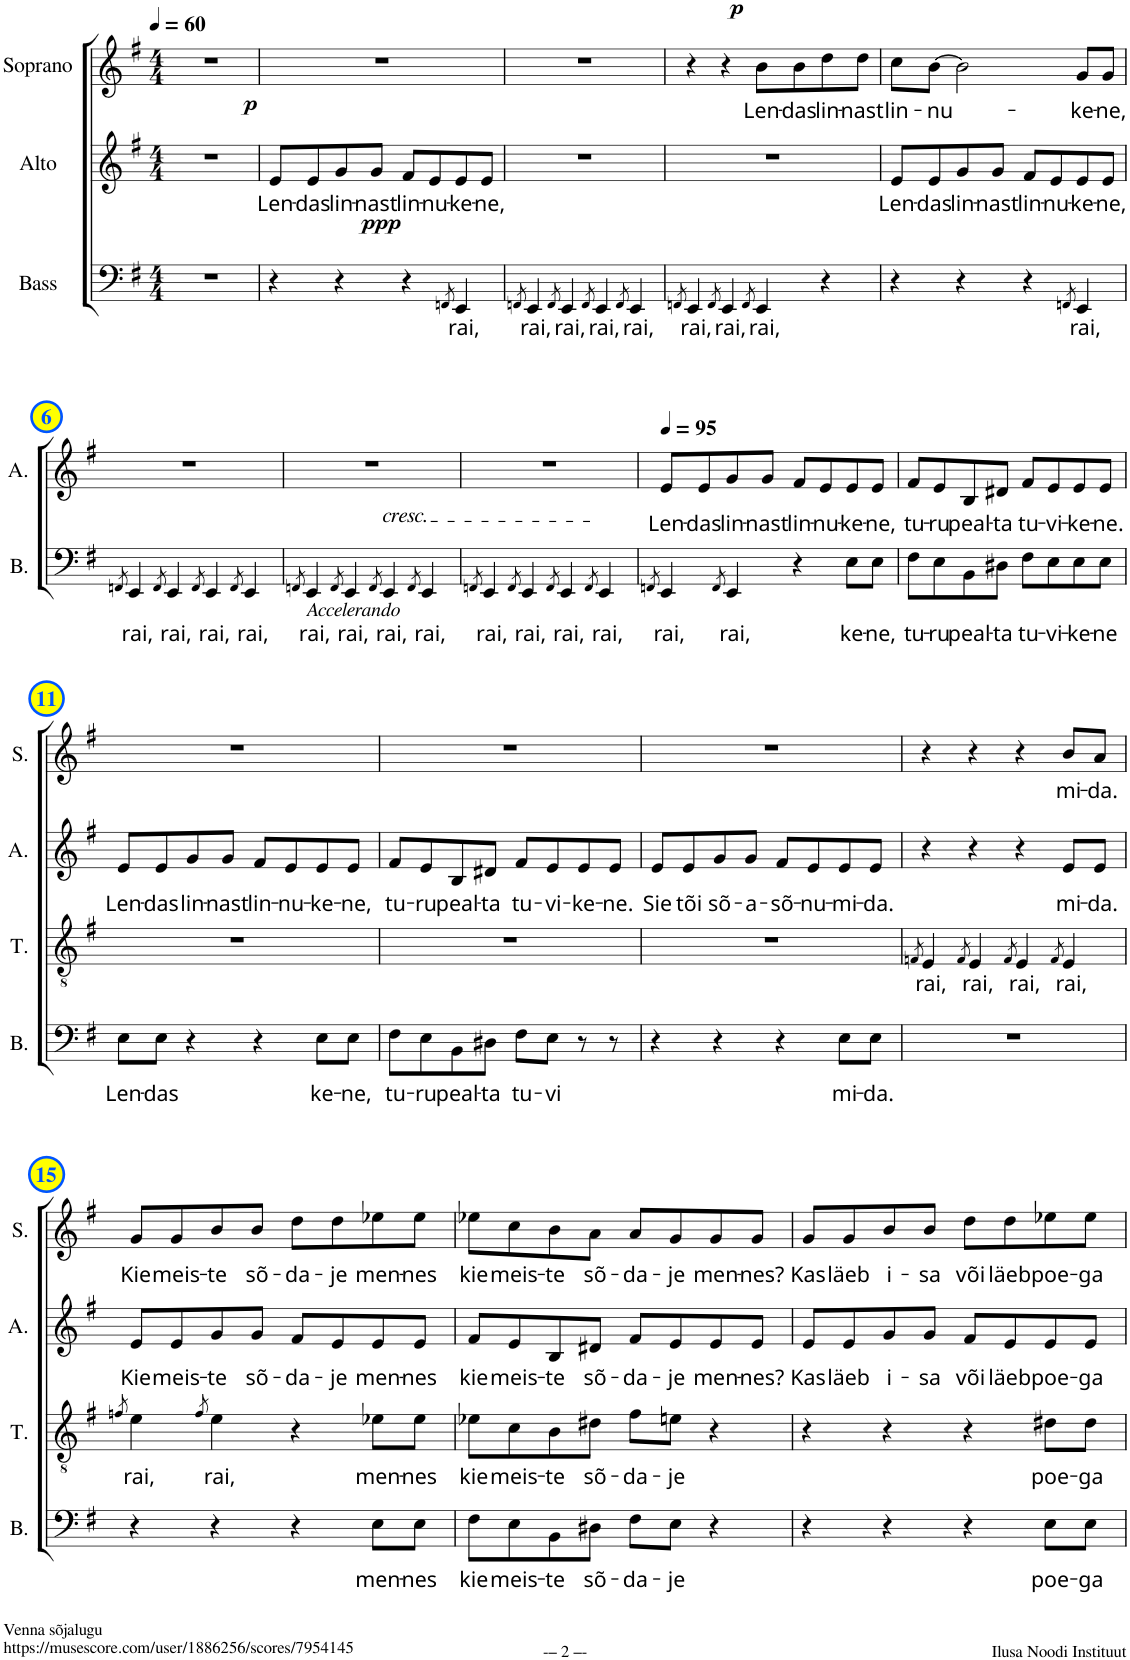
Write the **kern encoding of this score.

**kern	**text	**dynam	**kern	**text	**kern	**text	**dynam	**kern	**text	**dynam
*part4	*part4	*part4	*part3	*part3	*part2	*part2	*part2	*part1	*part1	*part1
*staff4	*staff4	*staff4	*staff3	*staff3	*staff2	*staff2	*staff2	*staff1	*staff1	*staff1
*I"Bass	*	*	*I"Tenor	*	*I"Alto	*	*	*I"Soprano	*	*
*I'B.	*	*	*I'T.	*	*I'A.	*	*	*I'S.	*	*
*	*	*	*stria5	*	*	*	*	*	*	*
*clefF4	*	*	*clefGv2	*	*clefG2	*	*	*clefG2	*	*
*	*	*	*	*	*Trd1c2	*	*	*	*	*
*k[f#]	*	*	*k[f#]	*	*k[f#]	*	*	*k[f#]	*	*
*M4/4	*	*	*M4/4	*	*M4/4	*	*	*M4/4	*	*
*MM60	*	*	*MM60	*	*MM60	*	*	*MM60	*	*
=1	=1	=1	=1	=1	=1	=1	=1	=1	=1	=1
1r	.	.	1r	.	1r	.	.	1r	.	.
=2	=2	=2	=2	=2	=2	=2	=2	=2	=2	=2
!	!	!	!	!	!	!LO:LY:b	!LO:DY:a	!	!	!
4r	.	.	1r	.	8e/L	Len-	p	1r	.	.
!	!	!	!	!	!	!LO:LY:b	!	!	!	!
.	.	.	.	.	8e/	-das	.	.	.	.
!	!	!	!	!	!	!LO:LY:b	!	!	!	!
4r	.	.	.	.	8g/	lin-	.	.	.	.
!	!	!	!	!	!	!LO:LY:b	!	!	!	!
.	.	.	.	.	8g/J	-nast	.	.	.	.
!	!	!LO:DY:a	!	!	!	!LO:LY:b	!	!	!	!
4r	.	ppp	.	.	8f#/L	lin-	.	.	.	.
!	!	!	!	!	!	!LO:LY:b	!	!	!	!
.	.	.	.	.	8e/	-nu-	.	.	.	.
8qFFn/	.	.	.	.	.	.	.	.	.	.
!	!LO:LY:b	!	!	!	!	!LO:LY:b	!	!	!	!
4EE/	rai,	.	.	.	8e/	-ke-	.	.	.	.
!	!	!	!	!	!	!LO:LY:b	!	!	!	!
.	.	.	.	.	8e/J	-ne,	.	.	.	.
=3	=3	=3	=3	=3	=3	=3	=3	=3	=3	=3
8qFFn/	.	.	.	.	.	.	.	.	.	.
!	!LO:LY:b	!	!	!	!	!	!	!	!	!
4EE/	rai,	.	1r	.	1r	.	.	1r	.	.
8qFF/	.	.	.	.	.	.	.	.	.	.
!	!LO:LY:b	!	!	!	!	!	!	!	!	!
4EE/	rai,	.	.	.	.	.	.	.	.	.
8qFF/	.	.	.	.	.	.	.	.	.	.
!	!LO:LY:b	!	!	!	!	!	!	!	!	!
4EE/	rai,	.	.	.	.	.	.	.	.	.
8qFF/	.	.	.	.	.	.	.	.	.	.
!	!LO:LY:b	!	!	!	!	!	!	!	!	!
4EE/	rai,	.	.	.	.	.	.	.	.	.
=4	=4	=4	=4	=4	=4	=4	=4	=4	=4	=4
8qFFn/	.	.	.	.	.	.	.	.	.	.
!	!LO:LY:b	!	!	!	!	!	!	!	!	!
4EE/	rai,	.	1r	.	1r	.	.	4r	.	.
8qFF/	.	.	.	.	.	.	.	.	.	.
!	!LO:LY:b	!	!	!	!	!	!	!	!	!
4EE/	rai,	.	.	.	.	.	.	4r	.	.
8qFF/	.	.	.	.	.	.	.	.	.	.
!	!LO:LY:b	!	!	!	!	!	!	!	!LO:LY:b	!LO:DY:a
4EE/	rai,	.	.	.	.	.	.	8b\L	Len-	p
!	!	!	!	!	!	!	!	!	!LO:LY:b	!
.	.	.	.	.	.	.	.	8b\	-das	.
!	!	!	!	!	!	!	!	!	!LO:LY:b	!
4r	.	.	.	.	.	.	.	8dd\	lin-	.
!	!	!	!	!	!	!	!	!	!LO:LY:b	!
.	.	.	.	.	.	.	.	8dd\J	-nast	.
=5	=5	=5	=5	=5	=5	=5	=5	=5	=5	=5
!	!	!	!	!	!	!LO:LY:b	!	!	!LO:LY:b	!
4r	.	.	1r	.	8e/L	Len-	.	8cc\L	lin-	.
!	!	!	!	!	!	!LO:LY:b	!	!	!LO:LY:b	!
.	.	.	.	.	8e/	-das	.	[8b\J	-nu-	.
!	!	!	!	!	!	!LO:LY:b	!	!	!	!
4r	.	.	.	.	8g/	lin-	.	2b\]	.	.
!	!	!	!	!	!	!LO:LY:b	!	!	!	!
.	.	.	.	.	8g/J	-nast	.	.	.	.
!	!	!	!	!	!	!LO:LY:b	!	!	!	!
4r	.	.	.	.	8f#/L	lin-	.	.	.	.
!	!	!	!	!	!	!LO:LY:b	!	!	!	!
.	.	.	.	.	8e/	-nu-	.	.	.	.
8qFFn/	.	.	.	.	.	.	.	.	.	.
!	!LO:LY:b	!	!	!	!	!LO:LY:b	!	!	!LO:LY:b	!
4EE/	rai,	.	.	.	8e/	-ke-	.	8g/L	-ke-	.
!	!	!	!	!	!	!LO:LY:b	!	!	!LO:LY:b	!
.	.	.	.	.	8e/J	-ne,	.	8g/J	-ne,	.
!!LO:LB:g=z
=6	=6	=6	=6	=6	=6	=6	=6	=6	=6	=6
8qFFn/	.	.	.	.	.	.	.	.	.	.
!	!LO:LY:b	!	!	!	!	!	!	!	!	!
4EE/	rai,	.	1r	.	1r	.	.	1r	.	.
8qFF/	.	.	.	.	.	.	.	.	.	.
!	!LO:LY:b	!	!	!	!	!	!	!	!	!
4EE/	rai,	.	.	.	.	.	.	.	.	.
8qFF/	.	.	.	.	.	.	.	.	.	.
!	!LO:LY:b	!	!	!	!	!	!	!	!	!
4EE/	rai,	.	.	.	.	.	.	.	.	.
8qFF/	.	.	.	.	.	.	.	.	.	.
!	!LO:LY:b	!	!	!	!	!	!	!	!	!
4EE/	rai,	.	.	.	.	.	.	.	.	.
=7	=7	=7	=7	=7	=7	=7	=7	=7	=7	=7
8qFFn/	.	.	.	.	.	.	.	.	.	.
!LO:TX:b:i:t=Accelerando	!	!	!	!	!	!	!	!	!	!
!	!LO:LY:b	!	!	!	!	!	!	!	!	!
4EE/	rai,	.	1r	.	1r	.	.	1r	.	.
8qFF/	.	.	.	.	.	.	.	.	.	.
!	!LO:LY:b	!	!	!	!	!	!	!	!	!
4EE/	rai,	.	.	.	.	.	.	.	.	.
8qFF/	.	.	.	.	.	.	.	.	.	.
!LO:TX:a:i:t=cresc.	!	!	!	!	!	!	!	!	!	!
!	!LO:LY:b	!	!	!	!	!	!	!	!	!
4EE/	rai,	.	.	.	.	.	.	.	.	.
8qFF/	.	.	.	.	.	.	.	.	.	.
!	!LO:LY:b	!	!	!	!	!	!	!	!	!
4EE/	rai,	.	.	.	.	.	.	.	.	.
=8	=8	=8	=8	=8	=8	=8	=8	=8	=8	=8
8qFFn/	.	.	.	.	.	.	.	.	.	.
!	!LO:LY:b	!	!	!	!	!	!	!	!	!
4EE/	rai,	.	1r	.	1r	.	.	1r	.	.
8qFF/	.	.	.	.	.	.	.	.	.	.
!	!LO:LY:b	!	!	!	!	!	!	!	!	!
4EE/	rai,	.	.	.	.	.	.	.	.	.
8qFF/	.	.	.	.	.	.	.	.	.	.
!	!LO:LY:b	!	!	!	!	!	!	!	!	!
4EE/	rai,	.	.	.	.	.	.	.	.	.
8qFF/	.	.	.	.	.	.	.	.	.	.
!	!LO:LY:b	!	!	!	!	!	!	!	!	!
4EE/	rai,	.	.	.	.	.	.	.	.	.
=9	=9	=9	=9	=9	=9	=9	=9	=9	=9	=9
*	*	*	*	*	*	*	*	*MM95	*	*
8qFFn/	.	.	.	.	.	.	.	.	.	.
!	!LO:LY:b	!	!	!	!	!LO:LY:b	!	!	!	!
4EE/	rai,	.	1r	.	8e/L	Len-	.	1r	.	.
!	!	!	!	!	!	!LO:LY:b	!	!	!	!
.	.	.	.	.	8e/	-das	.	.	.	.
8qFF/	.	.	.	.	.	.	.	.	.	.
!	!LO:LY:b	!	!	!	!	!LO:LY:b	!	!	!	!
4EE/	rai,	.	.	.	8g/	lin-	.	.	.	.
!	!	!	!	!	!	!LO:LY:b	!	!	!	!
.	.	.	.	.	8g/J	-nast	.	.	.	.
!	!	!	!	!	!	!LO:LY:b	!	!	!	!
4r	.	.	.	.	8f#/L	lin-	.	.	.	.
!	!	!	!	!	!	!LO:LY:b	!	!	!	!
.	.	.	.	.	8e/	-nu-	.	.	.	.
!	!LO:LY:b	!	!	!	!	!LO:LY:b	!	!	!	!
8E\L	-ke-	.	.	.	8e/	-ke-	.	.	.	.
!	!LO:LY:b	!	!	!	!	!LO:LY:b	!	!	!	!
8E\J	-ne,	.	.	.	8e/J	-ne,	.	.	.	.
=10	=10	=10	=10	=10	=10	=10	=10	=10	=10	=10
!	!LO:LY:b	!	!	!	!	!LO:LY:b	!	!	!	!
8F#\L	tu-	.	1r	.	8f#/L	tu-	.	1r	.	.
!	!LO:LY:b	!	!	!	!	!LO:LY:b	!	!	!	!
8E\	-ru	.	.	.	8e/	-ru	.	.	.	.
!	!LO:LY:b	!	!	!	!	!LO:LY:b	!	!	!	!
8BB\	peal-	.	.	.	8B/	peal-	.	.	.	.
!	!LO:LY:b	!	!	!	!	!LO:LY:b	!	!	!	!
8D#X\J	-ta	.	.	.	8d#X/J	-ta	.	.	.	.
!	!LO:LY:b	!	!	!	!	!LO:LY:b	!	!	!	!
8F#\L	tu-	.	.	.	8f#/L	tu-	.	.	.	.
!	!LO:LY:b	!	!	!	!	!LO:LY:b	!	!	!	!
8E\	-vi-	.	.	.	8e/	-vi-	.	.	.	.
!	!LO:LY:b	!	!	!	!	!LO:LY:b	!	!	!	!
8E\	-ke-	.	.	.	8e/	-ke-	.	.	.	.
!	!LO:LY:b	!	!	!	!	!LO:LY:b	!	!	!	!
8E\J	-ne	.	.	.	8e/J	-ne.	.	.	.	.
!!LO:LB:g=z
=11	=11	=11	=11	=11	=11	=11	=11	=11	=11	=11
!	!LO:LY:b	!	!	!	!	!LO:LY:b	!	!	!	!
8E\L	Len-	.	1r	.	8e/L	Len-	.	1r	.	.
!	!LO:LY:b	!	!	!	!	!LO:LY:b	!	!	!	!
8E\J	-das	.	.	.	8e/	-das	.	.	.	.
!	!	!	!	!	!	!LO:LY:b	!	!	!	!
4r	.	.	.	.	8g/	lin-	.	.	.	.
!	!	!	!	!	!	!LO:LY:b	!	!	!	!
.	.	.	.	.	8g/J	-nast	.	.	.	.
!	!	!	!	!	!	!LO:LY:b	!	!	!	!
4r	.	.	.	.	8f#/L	lin-	.	.	.	.
!	!	!	!	!	!	!LO:LY:b	!	!	!	!
.	.	.	.	.	8e/	-nu-	.	.	.	.
!	!LO:LY:b	!	!	!	!	!LO:LY:b	!	!	!	!
8E\L	-ke-	.	.	.	8e/	-ke-	.	.	.	.
!	!LO:LY:b	!	!	!	!	!LO:LY:b	!	!	!	!
8E\J	-ne,	.	.	.	8e/J	-ne,	.	.	.	.
=12	=12	=12	=12	=12	=12	=12	=12	=12	=12	=12
!	!LO:LY:b	!	!	!	!	!LO:LY:b	!	!	!	!
8F#\L	tu-	.	1r	.	8f#/L	tu-	.	1r	.	.
!	!LO:LY:b	!	!	!	!	!LO:LY:b	!	!	!	!
8E\	-ru	.	.	.	8e/	-ru	.	.	.	.
!	!LO:LY:b	!	!	!	!	!LO:LY:b	!	!	!	!
8BB\	peal-	.	.	.	8B/	peal-	.	.	.	.
!	!LO:LY:b	!	!	!	!	!LO:LY:b	!	!	!	!
8D#X\J	-ta	.	.	.	8d#X/J	-ta	.	.	.	.
!	!LO:LY:b	!	!	!	!	!LO:LY:b	!	!	!	!
8F#\L	tu-	.	.	.	8f#/L	tu-	.	.	.	.
!	!LO:LY:b	!	!	!	!	!LO:LY:b	!	!	!	!
8E\J	-vi	.	.	.	8e/	-vi-	.	.	.	.
!	!	!	!	!	!	!LO:LY:b	!	!	!	!
8r	.	.	.	.	8e/	-ke-	.	.	.	.
!	!	!	!	!	!	!LO:LY:b	!	!	!	!
8r	.	.	.	.	8e/J	-ne.	.	.	.	.
=13	=13	=13	=13	=13	=13	=13	=13	=13	=13	=13
!	!	!	!	!	!	!LO:LY:b	!	!	!	!
4r	.	.	1r	.	8e/L	Sie	.	1r	.	.
!	!	!	!	!	!	!LO:LY:b	!	!	!	!
.	.	.	.	.	8e/	tõi	.	.	.	.
!	!	!	!	!	!	!LO:LY:b	!	!	!	!
4r	.	.	.	.	8g/	sõ-	.	.	.	.
!	!	!	!	!	!	!LO:LY:b	!	!	!	!
.	.	.	.	.	8g/J	-a-	.	.	.	.
!	!	!	!	!	!	!LO:LY:b	!	!	!	!
4r	.	.	.	.	8f#/L	-sõ-	.	.	.	.
!	!	!	!	!	!	!LO:LY:b	!	!	!	!
.	.	.	.	.	8e/	-nu-	.	.	.	.
!	!LO:LY:b	!	!	!	!	!LO:LY:b	!	!	!	!
8E\L	mi-	.	.	.	8e/	-mi-	.	.	.	.
!	!LO:LY:b	!	!	!	!	!LO:LY:b	!	!	!	!
8E\J	-da.	.	.	.	8e/J	-da.	.	.	.	.
=14	=14	=14	=14	=14	=14	=14	=14	=14	=14	=14
.	.	.	8qFn/	.	.	.	.	.	.	.
!	!	!	!	!LO:LY:b	!	!	!	!	!	!
1r	.	.	4E/	rai,	4r	.	.	4r	.	.
.	.	.	8qF/	.	.	.	.	.	.	.
!	!	!	!	!LO:LY:b	!	!	!	!	!	!
.	.	.	4E/	rai,	4r	.	.	4r	.	.
.	.	.	8qF/	.	.	.	.	.	.	.
!	!	!	!	!LO:LY:b	!	!	!	!	!	!
.	.	.	4E/	rai,	4r	.	.	4r	.	.
.	.	.	8qF/	.	.	.	.	.	.	.
!	!	!	!	!LO:LY:b	!	!LO:LY:b	!	!	!LO:LY:b	!
.	.	.	4E/	rai,	8e/L	-mi-	.	8b/L	-mi-	.
!	!	!	!	!	!	!LO:LY:b	!	!	!LO:LY:b	!
.	.	.	.	.	8e/J	-da.	.	8a/J	-da.	.
!!LO:LB:g=z
=15	=15	=15	=15	=15	=15	=15	=15	=15	=15	=15
.	.	.	8qfn/	.	.	.	.	.	.	.
!	!	!	!	!LO:LY:b	!	!LO:LY:b	!	!	!LO:LY:b	!
4r	.	.	4e\	rai,	8e/L	Kie	.	8g/L	Kie	.
!	!	!	!	!	!	!LO:LY:b	!	!	!LO:LY:b	!
.	.	.	.	.	8e/	meis-	.	8g/	meis-	.
.	.	.	8qf/	.	.	.	.	.	.	.
!	!	!	!	!LO:LY:b	!	!LO:LY:b	!	!	!LO:LY:b	!
4r	.	.	4e\	rai,	8g/	-te	.	8b/	-te	.
!	!	!	!	!	!	!LO:LY:b	!	!	!LO:LY:b	!
.	.	.	.	.	8g/J	sõ-	.	8b/J	sõ-	.
!	!	!	!	!	!	!LO:LY:b	!	!	!LO:LY:b	!
4r	.	.	4r	.	8f#/L	-da-	.	8dd\L	-da-	.
!	!	!	!	!	!	!LO:LY:b	!	!	!LO:LY:b	!
.	.	.	.	.	8e/	-je	.	8dd\	-je	.
!	!LO:LY:b	!	!	!LO:LY:b	!	!LO:LY:b	!	!	!LO:LY:b	!
8E\L	men-	.	8e-X\L	men-	8e/	men-	.	8ee-X\	men-	.
!	!LO:LY:b	!	!	!LO:LY:b	!	!LO:LY:b	!	!	!LO:LY:b	!
8E\J	-nes	.	8e-\J	-nes	8e/J	-nes	.	8ee-\J	-nes	.
=16	=16	=16	=16	=16	=16	=16	=16	=16	=16	=16
!	!LO:LY:b	!	!	!LO:LY:b	!	!LO:LY:b	!	!	!LO:LY:b	!
8F#\L	kie	.	8e-X\L	kie	8f#/L	kie	.	8ee-X\L	kie	.
!	!LO:LY:b	!	!	!LO:LY:b	!	!LO:LY:b	!	!	!LO:LY:b	!
8E\	meis-	.	8c\	meis-	8e/	meis-	.	8cc\	meis-	.
!	!LO:LY:b	!	!	!LO:LY:b	!	!LO:LY:b	!	!	!LO:LY:b	!
8BB\	-te	.	8B\	-te	8B/	-te	.	8b\	-te	.
!	!LO:LY:b	!	!	!LO:LY:b	!	!LO:LY:b	!	!	!LO:LY:b	!
8D#X\J	sõ-	.	8d#X\J	sõ-	8d#X/J	sõ-	.	8a\J	sõ-	.
!	!LO:LY:b	!	!	!LO:LY:b	!	!LO:LY:b	!	!	!LO:LY:b	!
8F#\L	-da-	.	8f#\L	-da-	8f#/L	-da-	.	8a/L	-da-	.
!	!LO:LY:b	!	!	!LO:LY:b	!	!LO:LY:b	!	!	!LO:LY:b	!
8E\J	-je	.	8en\J	-je	8e/	-je	.	8g/	-je	.
!	!	!	!	!	!	!LO:LY:b	!	!	!LO:LY:b	!
4r	.	.	4r	.	8e/	men-	.	8g/	men-	.
!	!	!	!	!	!	!LO:LY:b	!	!	!LO:LY:b	!
.	.	.	.	.	8e/J	-nes?	.	8g/J	-nes?	.
=17	=17	=17	=17	=17	=17	=17	=17	=17	=17	=17
!	!	!	!	!	!	!LO:LY:b	!	!	!LO:LY:b	!
4r	.	.	4r	.	8e/L	Kas	.	8g/L	Kas	.
!	!	!	!	!	!	!LO:LY:b	!	!	!LO:LY:b	!
.	.	.	.	.	8e/	läeb	.	8g/	läeb	.
!	!	!	!	!	!	!LO:LY:b	!	!	!LO:LY:b	!
4r	.	.	4r	.	8g/	i-	.	8b/	i-	.
!	!	!	!	!	!	!LO:LY:b	!	!	!LO:LY:b	!
.	.	.	.	.	8g/J	-sa	.	8b/J	-sa	.
!	!	!	!	!	!	!LO:LY:b	!	!	!LO:LY:b	!
4r	.	.	4r	.	8f#/L	või	.	8dd\L	või	.
!	!	!	!	!	!	!LO:LY:b	!	!	!LO:LY:b	!
.	.	.	.	.	8e/	läeb	.	8dd\	läeb	.
!	!LO:LY:b	!	!	!LO:LY:b	!	!LO:LY:b	!	!	!LO:LY:b	!
8E\L	poe-	.	8d#X\L	poe-	8e/	poe-	.	8ee-X\	poe-	.
!	!LO:LY:b	!	!	!LO:LY:b	!	!LO:LY:b	!	!	!LO:LY:b	!
8E\J	-ga	.	8d#\J	-ga	8e/J	-ga	.	8ee-\J	-ga	.
=	=	=	=	=	=	=	=	=	=	=
*-	*-	*-	*-	*-	*-	*-	*-	*-	*-	*-
